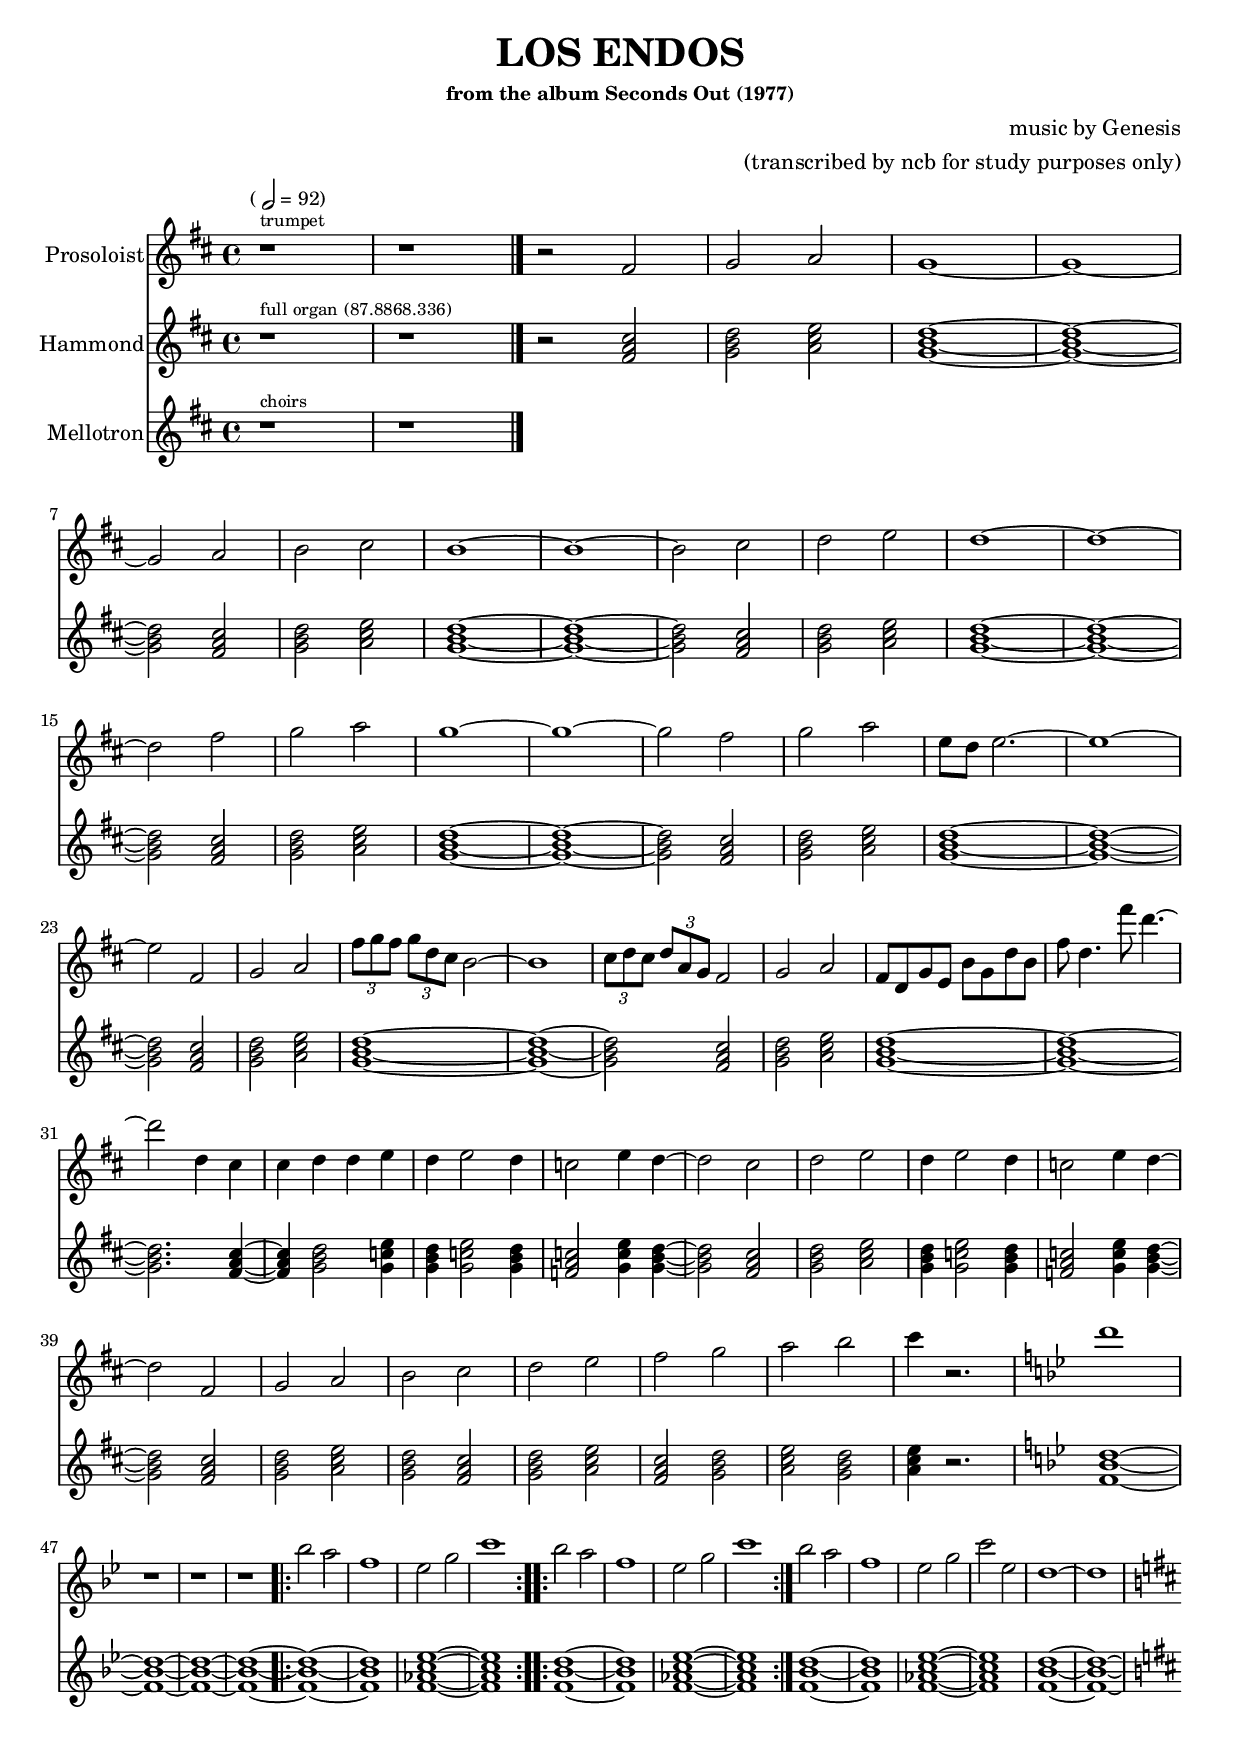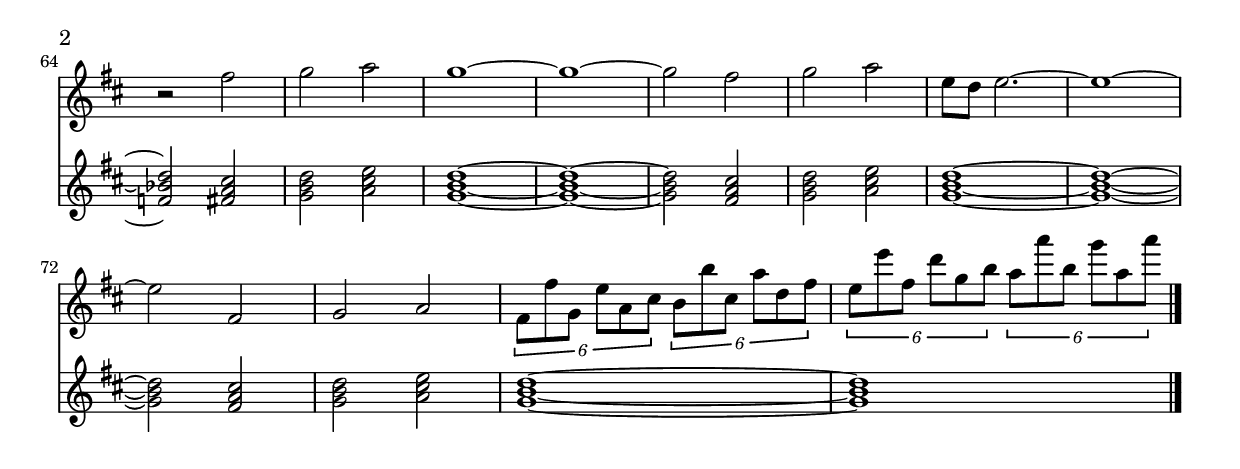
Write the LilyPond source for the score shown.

\version "2.12.3"
#(ly:set-option 'delete-intermediate-files #t)



% -----------------------------------------------------------------------------------------------------------------------
% -----------------------------------------------------------------------------------------------------------------------
%                                                      TEMA-C                                                
% -----------------------------------------------------------------------------------------------------------------------
% -----------------------------------------------------------------------------------------------------------------------
hammondUpperTemaCa = \relative c'' {
	<a d f a>1\f
	<bes d f bes>1
}
hammondUpperTemaCb = \relative c'' {
	<c e g>1
}
hammondUpperTemaCbAlt = \relative c'' {
	<c e g>2	<b d g>2
}
hammondUpperTemaCc = \relative c'' {
	<a cis e>1
}
mellotronTemaCa = \relative c'' {
	<a d f a>1
	<bes d f bes>1
}
mellotronTemaCb = \relative c'' {
	<c e g>1
}
mellotronTemaCbAlt = \relative c'' {
	<c e g>2	<b d g>2
}
mellotronTemaCc = \relative c'' {
	<a cis e>1
}
% -----------------------------------------------------------------------------------------------------------------------
% -----------------------------------------------------------------------------------------------------------------------
%                                                      CODA                                                  
% -----------------------------------------------------------------------------------------------------------------------
% -----------------------------------------------------------------------------------------------------------------------
hammondCoda = \relative c'' {
	<a d fis>2\f			<a cis e fis>2
	<g b d>2				<g bes d e>2

	<a d fis>2				<a cis e fis>2
	<g b d>2				<g c e>4  <a cis e>4
}
hammondCodaFine = \relative c'' {
	<a d fis>1\fermata
}
mellotronCoda = \relative c'' {
	<a d fis>2				<a cis e fis>2
	<g b d>2				<g bes d e>2

	<a d fis>2				<a cis e fis>2
	<g b d>2				<g c e>4  <a cis e>4
}
mellotronCodaFine = \relative c'' {
	<a d fis>1\fermata
}
% -----------------------------------------------------------------------------------------------------------------------
% -----------------------------------------------------------------------------------------------------------------------
%                                                      BUILD ALL                                                
% -----------------------------------------------------------------------------------------------------------------------
% -----------------------------------------------------------------------------------------------------------------------
prosoloistPart = \relative c' {
    \clef violin
    \key d \major
    \time 4/4

	% INTRO
    r1^\markup { \tiny {trumpet} } r1

	% TEMA-1
	r2		fis				g		a				
	g1~						g1~

	\break

	g2		a				b		cis
	b1~						b1~
	b2		cis				d		e
	d1~						d1~

	\break

	d2		fis				g		a
	g1~						g1~
	g2		fis				g		a
	e8 d	e2.~			e1~

	\break

	e2		fis, 			g		a
	\times 2/3 {fis'8 g fis} \times 2/3 {g d cis} b2~			b1
	\times 2/3 {cis8 d cis} \times 2/3 {d a g}    fis2			g	a
	fis8 d  g e  b' g  d' b	fis'8 d4.  fis'8 d4.~

	\break
	
	d2		d,4 cis			cis d 	d e
	d4  e2      d4			c2		e4 d4~
	d2		cis				d		e
	d4  e2      d4			c2		e4 d4~

	\break

	d2		fis,			g		a
	b		cis				d		e
	fis		g				a		b
	cis4	r2.
	\key bes \major
	d1

	\break

	r1
	r1
	r1

	% TEMA-2
    \repeat volta 2 {
        bes2		a2				f1				ees2		g2			c1
    }
    \repeat volta 2 {
        bes2		a2				f1				ees2		g2			c1
    }
    bes2		a2				f1				ees2		g2			c2		ees,2
	d1~			d1
	\key d \major

	\break

    % TEMA-1
	r2		fis				g		a
	g1~						g1~
	g2		fis				g		a
	e8 d	e2.~			e1~

	\break

	e2		fis, 			g		a
	\times 4/6 {fis8 fis' g, e' a, cis}		\times 4/6 {b b' cis, a' d, fis}
	\times 4/6 {e e' fis, d' g, b}			\times 4/6 {a a' b, g' a, a'}

	\break


	% CODA

	\bar "|."
}

hammondPart = \relative c' {
    \clef violin
    \key d \major
    \time 4/4

	% INTRO
    r1^\markup { \tiny {full organ (87.8868.336)} } r1

	% TEMA
	r2			<fis a cis>2		<g b d>2		<a cis e>2
	<g b d>1~						<g b d>1~
	<g b d>2	<fis a cis>2		<g b d>2		<a cis e>2
	<g b d>1~						<g b d>1~
	<g b d>2	<fis a cis>2		<g b d>2		<a cis e>2
	<g b d>1~						<g b d>1~
	<g b d>2	<fis a cis>2		<g b d>2		<a cis e>2
	<g b d>1~						<g b d>1~
	<g b d>2	<fis a cis>2		<g b d>2		<a cis e>2
	<g b d>1~						<g b d>1~
	<g b d>2	<fis a cis>2		<g b d>2		<a cis e>2
	<g b d>1~						<g b d>1~
	<g b d>2	<fis a cis>2		<g b d>2		<a cis e>2
	<g b d>1~						<g b d>1~
	<g b d>2.	<fis a cis>4~		<fis a cis>4	<g b d>2	<g c e>4
	<g b d>4	<g c e>2 <g b d>4	<f a c>2		<g c e>4 <g b d>4~
	<g b d>2	<fis a cis>2		<g b d>2		<a cis e>2
	<g b d>4	<g c e>2 <g b d>4	<f a c>2		<g c e>4 <g b d>4~
	<g b d>2	<fis a cis>2		<g b d>2		<a cis e>2
	<g b d>2	<fis a cis>2		<g b d>2		<a cis e>2
	<fis a cis>2		<g b d>2	<a cis e>2		<g b d>2
	<a cis e>4 r2.
	\key bes \major
    <f bes d>1~

	\break

	<f bes d>1~
	<f bes d>1~
	<f bes d>1~


	% TEMA-2
    \repeat volta 2 {
        <f bes d>1~	<f bes d>1			<f aes c ees>1~	<f aes c ees>1
    }
    \repeat volta 2 {
        <f bes d>1~	<f bes d>1			<f aes c ees>1~	<f aes c ees>1
    }
	<f bes d>1~	<f bes d>1			<f aes c ees>1~	<f aes c ees>1
    <f bes d>1~	<f bes d>1~
	\key d \major


	% TEMA-1
    <f bes d>2	<fis a cis>2		<g b d>2		<a cis e>2
	<g b d>1~						<g b d>1~
	<g b d>2	<fis a cis>2		<g b d>2		<a cis e>2
	<g b d>1~						<g b d>1~
	<g b d>2	<fis a cis>2		<g b d>2		<a cis e>2
	<g b d>1~						<g b d>1~	
}


mellotronPart = \relative c' {
    \clef violin
    \key d \major
    \time 4/4

	% INTRO
    r1^\markup { \tiny {choirs} } r1


	\bar "|."
}


#(set-global-staff-size 19)


\book { 

    \header {
        title       = \markup {\larger "LOS ENDOS"}
	    subtitle    = ""
	    subsubtitle = "from the album Seconds Out (1977)"
        composer    = "music by Genesis"
	    arranger    = "(transcribed by ncb for study purposes only)"
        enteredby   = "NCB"
        piece       = \markup { \bold "                             " \smaller { (\note #"2"#1 = 92) } }
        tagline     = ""
    }


    \score {
	    <<
            \new Staff = "Prosoloist" \with { midiInstrument = #"lead 2 (sawtooth)" }
	        <<
		        \set Staff.instrumentName = \markup { "Prosoloist" }
	            \prosoloistPart
            >>

            \new Staff = "Hammond" \with {midiInstrument = #"rock organ" }
		    <<
                \set Staff.instrumentName = \markup { "Hammond" }
	            \hammondPart
            >>

  	        \new Staff = "Mellotron" \with { midiInstrument = #"choir aahs" }
	        <<
		        \set Staff.instrumentName = \markup { "Mellotron" }
	            \mellotronPart
            >>
		>>
	    \layout { \context { \override VerticalAlignment #'forced-distance = #8 } }
	    \midi { \context { \Score tempoWholesPerMinute = #(ly:make-moment 92 2) } }
    }

}
